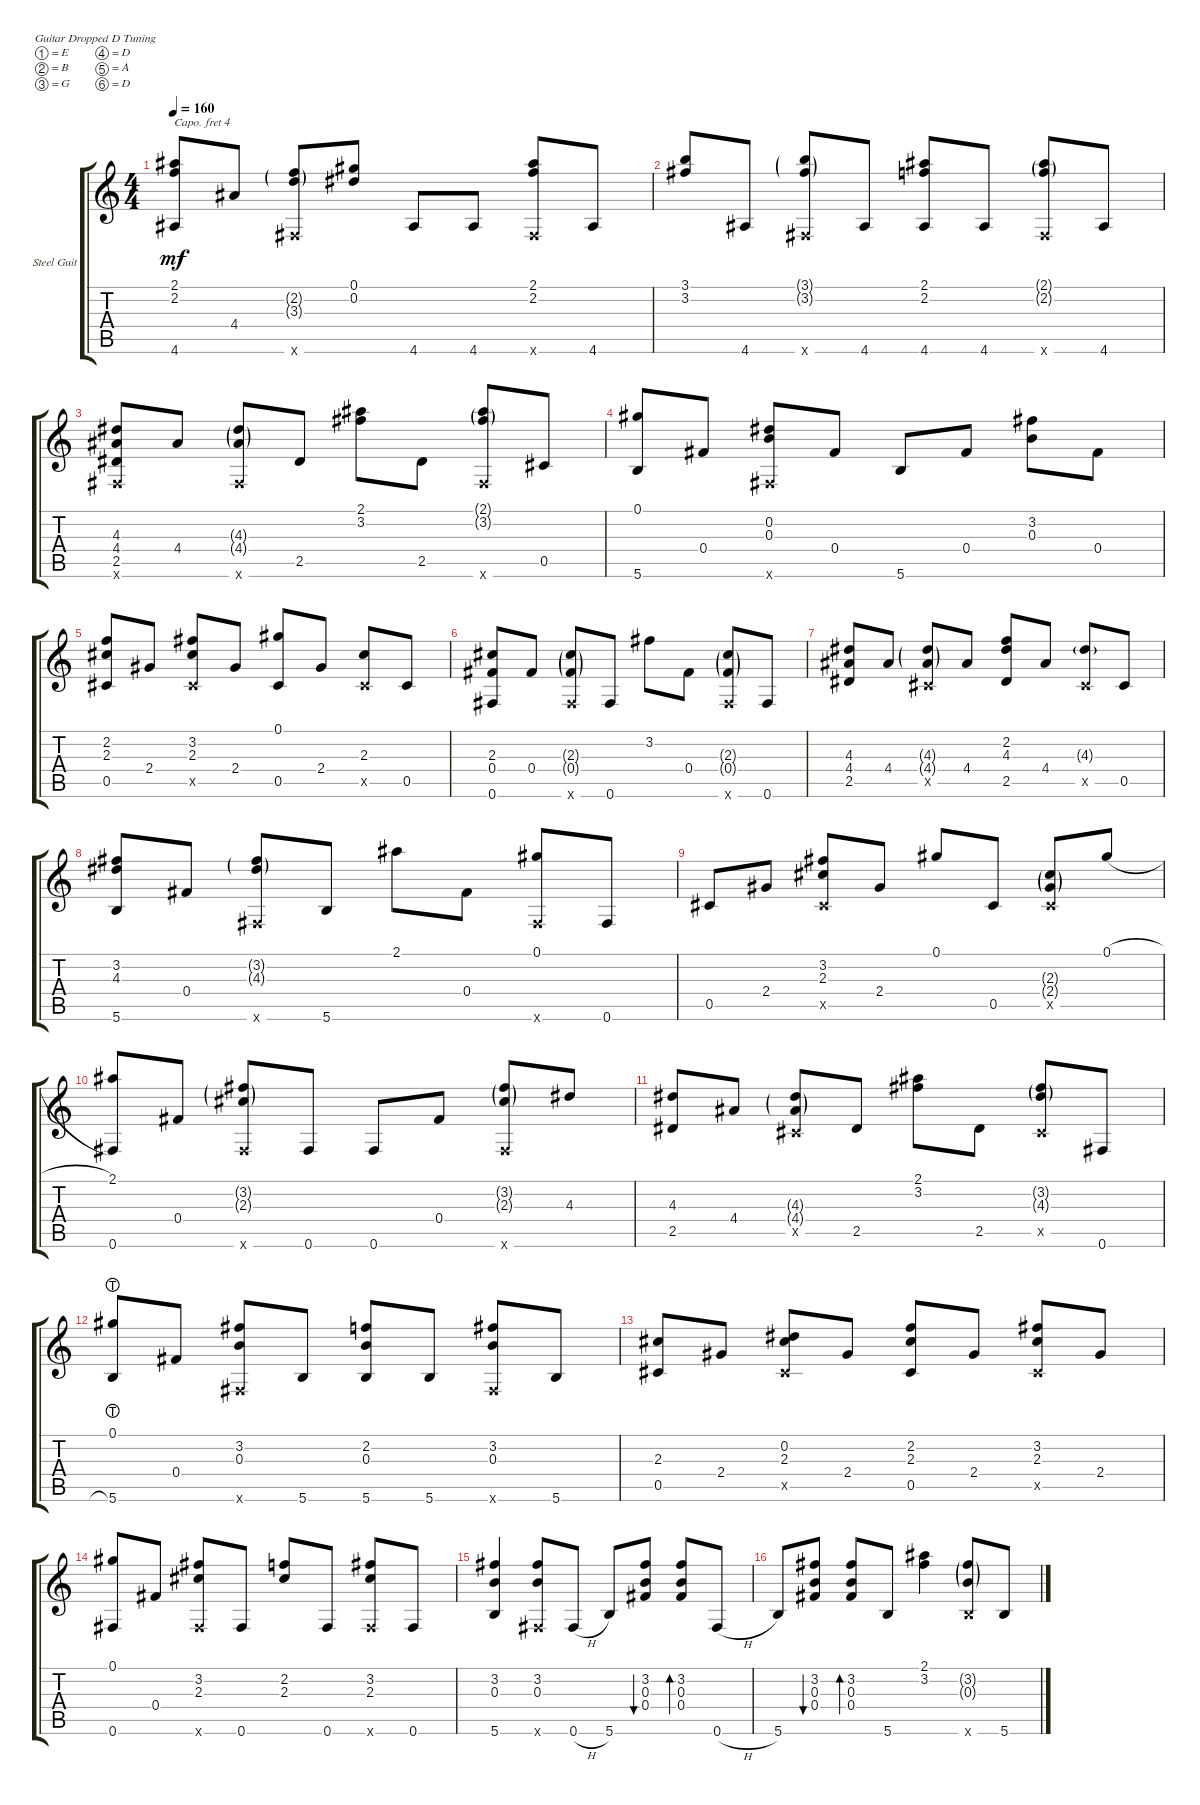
\defaultSystemsLayout 4
\bracketExtendMode groupsimilarinstruments
\firstSystemTrackNameOrientation horizontal
\otherSystemsTrackNameOrientation horizontal
\track ("Steel Guitar" "Steel Guit") {instrument acousticguitarsteel}
\staff {score tabs}
\capo 4
\tuning (E4 B3 G3 D3 A2 D2)
\ts (4 4)
\tempo 160
\clef g2
\ks c
(4.6 2.2 2.1).8{dy mf} 4.4.8 (3.3{g} 2.2{g} 0.6{x}).8 (0.2 0.1).8 4.6.8 4.6.8 (2.2 2.1 0.6{x}).8 4.6.8 |
(3.2 3.1).8 4.6.8 (3.2{g} 3.1{g} 0.6{x}).8 4.6.8 (4.6 2.2 2.1).8 4.6.8 (2.2{g} 2.1{g} 0.6{x}).8 4.6.8 |
(2.5 4.4 4.3 0.6{x}).8 4.4.8 (4.4{g} 4.3{g} 0.6{x}).8 2.5.8 (3.2 2.1).8 2.5.8 (3.2{g} 2.1{g} 0.6{x}).8 0.5.8 |
(0.1 5.6).8 0.4.8 (0.3 0.2 0.6{x}).8 0.4.8 5.6.8 0.4.8 (0.3 3.2).8 0.4.8 |
(2.3 2.2 0.5).8 2.4.8 (2.3 3.2 0.5{x}).8 2.4.8 (0.5 0.1).8 2.4.8 (2.3 0.5{x}).8 0.5.8 |
(0.6 0.4 2.3).8 0.4.8 (2.3{g} 0.4{g} 0.6{x}).8 0.6.8 3.2.8 0.4.8 (2.3{g} 0.4{g} 0.6{x}).8 0.6.8 |
(2.5 4.4 4.3).8 4.4.8 (4.4{g} 4.3{g} 0.5{x}).8 4.4.8 (2.5 4.3 2.2).8 4.4.8 (4.3{g} 0.5{x}).8 0.5.8 |
(4.3 3.2 5.6).8 0.4.8 (4.3{g} 3.2{g} 0.6{x}).8 5.6.8 2.1.8 0.4.8 (0.1 0.6{x}).8 0.6.8 |
0.5.8 2.4.8 (2.3 3.2 0.5{x}).8 2.4.8 0.1.8 0.5.8 (2.3{g} 0.5{x} 2.4{g}).8 0.1{h}.8 |
(2.1 0.6).8 0.4.8 (2.3{g} 3.2{g} 0.6{x}).8 0.6.8 0.6.8 0.4.8 (2.3{g} 3.2{g} 0.6{x}).8 4.3.8 |
(4.3 2.5).8 4.4.8 (4.3{g} 4.4{g} 0.5{x}).8 2.5.8 (3.2 2.1).8 2.5.8 (4.3{g} 3.2{g} 0.5{x}).8 0.6.8 |
(5.6{lht} 0.1).8 0.4.8 (0.3 3.2 0.6{x}).8 5.6.8 (5.6 2.2 0.3).8 5.6.8 (0.3 3.2 0.6{x}).8 5.6.8 |
(0.5 2.3).8 2.4.8 (0.2 2.3 0.5{x}).8 2.4.8 (0.5 2.2 2.3).8 2.4.8 (2.3 3.2 0.5{x}).8 2.4.8 |
(0.6 0.1).8 0.4.8 (2.3 3.2 0.6{x}).8 0.6.8 (2.3 2.2).8 0.6.8 (2.3 3.2 0.6{x}).8 0.6.8 |
(5.6 0.3 3.2).4 (0.3 3.2 0.6{x}).8 0.6{h}.8 5.6.8 (0.4 0.3 3.2).8{bu 30} (3.2 0.3 0.4).8{bd 30} 0.6{h}.8 |
5.6.8 (0.4 0.3 3.2).8{bu 30} (3.2 0.3 0.4).8{bd 30} 5.6.8 (3.2 2.1).4 (5.6{x} 0.3{g} 3.2{g}).8 5.6.8
